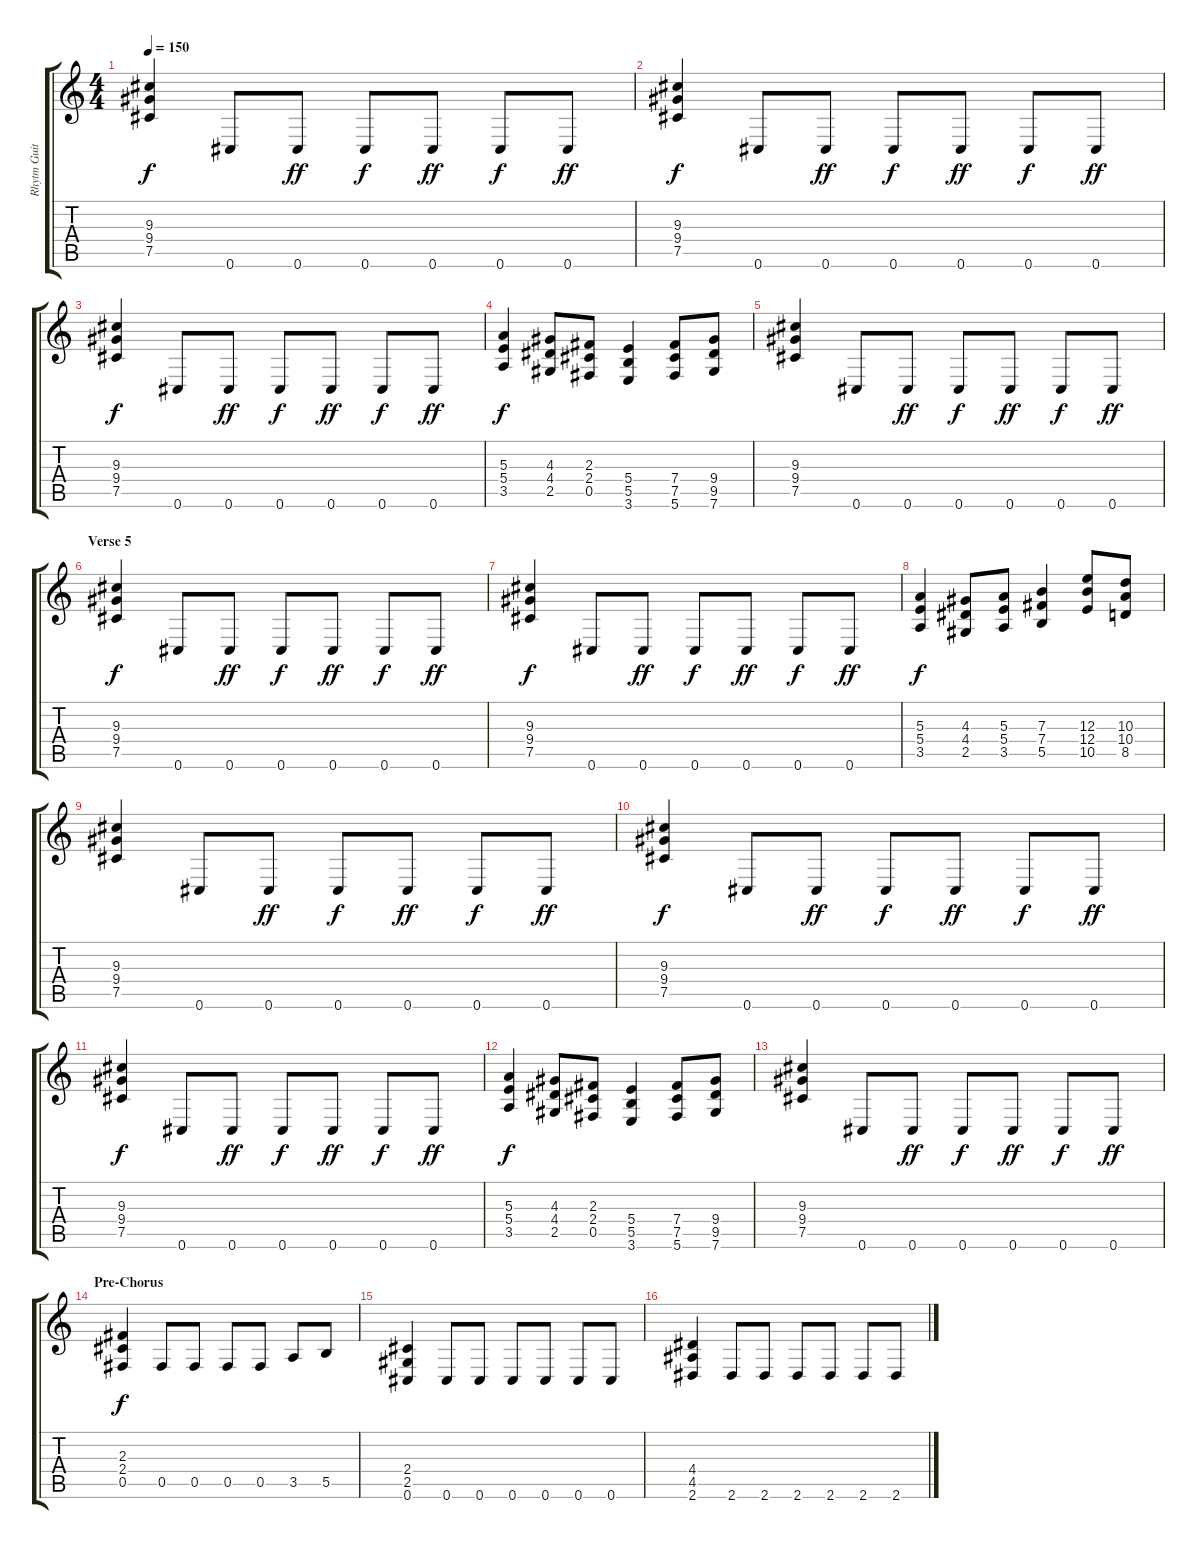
\track ("Rhytm Guitar" "Rhytm Guit") {instrument distortionguitar}
\staff {score tabs}
\tuning (Db4 Ab3 E3 B2 Gb2 Db2) {hide}
\ts (4 4)
\tempo 150
\clef g2
\ks c
(9.3 9.4 7.5).4{dy f} 0.6.8 0.6.8{dy ff} 0.6.8{dy f} 0.6.8{dy ff} 0.6.8{dy f} 0.6.8{dy ff} |
(9.3 9.4 7.5).4{dy f} 0.6.8 0.6.8{dy ff} 0.6.8{dy f} 0.6.8{dy ff} 0.6.8{dy f} 0.6.8{dy ff} |
(9.3 9.4 7.5).4{dy f} 0.6.8 0.6.8{dy ff} 0.6.8{dy f} 0.6.8{dy ff} 0.6.8{dy f} 0.6.8{dy ff} |
(5.3 5.4 3.5).4{dy f} (4.3 4.4 2.5).8 (2.3 2.4 0.5).8 (5.4 5.5 3.6).4 (7.4 7.5 5.6).8 (9.4 9.5 7.6).8 |
(9.3 9.4 7.5).4 0.6.8 0.6.8{dy ff} 0.6.8{dy f} 0.6.8{dy ff} 0.6.8{dy f} 0.6.8{dy ff} |
\section ("" "Verse 5")
(9.3 9.4 7.5).4{dy f} 0.6.8 0.6.8{dy ff} 0.6.8{dy f} 0.6.8{dy ff} 0.6.8{dy f} 0.6.8{dy ff} |
(9.3 9.4 7.5).4{dy f} 0.6.8 0.6.8{dy ff} 0.6.8{dy f} 0.6.8{dy ff} 0.6.8{dy f} 0.6.8{dy ff} |
(5.3 5.4 3.5).4{dy f} (4.3 4.4 2.5).8 (5.3 5.4 3.5).8 (7.3 7.4 5.5).4 (12.3 12.4 10.5).8 (10.3 10.4 8.5).8 |
(9.3 9.4 7.5).4 0.6.8 0.6.8{dy ff} 0.6.8{dy f} 0.6.8{dy ff} 0.6.8{dy f} 0.6.8{dy ff} |
(9.3 9.4 7.5).4{dy f} 0.6.8 0.6.8{dy ff} 0.6.8{dy f} 0.6.8{dy ff} 0.6.8{dy f} 0.6.8{dy ff} |
(9.3 9.4 7.5).4{dy f} 0.6.8 0.6.8{dy ff} 0.6.8{dy f} 0.6.8{dy ff} 0.6.8{dy f} 0.6.8{dy ff} |
(5.3 5.4 3.5).4{dy f} (4.3 4.4 2.5).8 (2.3 2.4 0.5).8 (5.4 5.5 3.6).4 (7.4 7.5 5.6).8 (9.4 9.5 7.6).8 |
(9.3 9.4 7.5).4 0.6.8 0.6.8{dy ff} 0.6.8{dy f} 0.6.8{dy ff} 0.6.8{dy f} 0.6.8{dy ff} |
\section ("" "Pre-Chorus")
(2.3 2.4 0.5).4{dy f} 0.5.8 0.5.8 0.5.8 0.5.8 3.5.8 5.5.8 |
(2.4 2.5 0.6).4 0.6.8 0.6.8 0.6.8 0.6.8 0.6.8 0.6.8 |
(4.4 4.5 2.6).4 2.6.8 2.6.8 2.6.8 2.6.8 2.6.8 2.6.8
